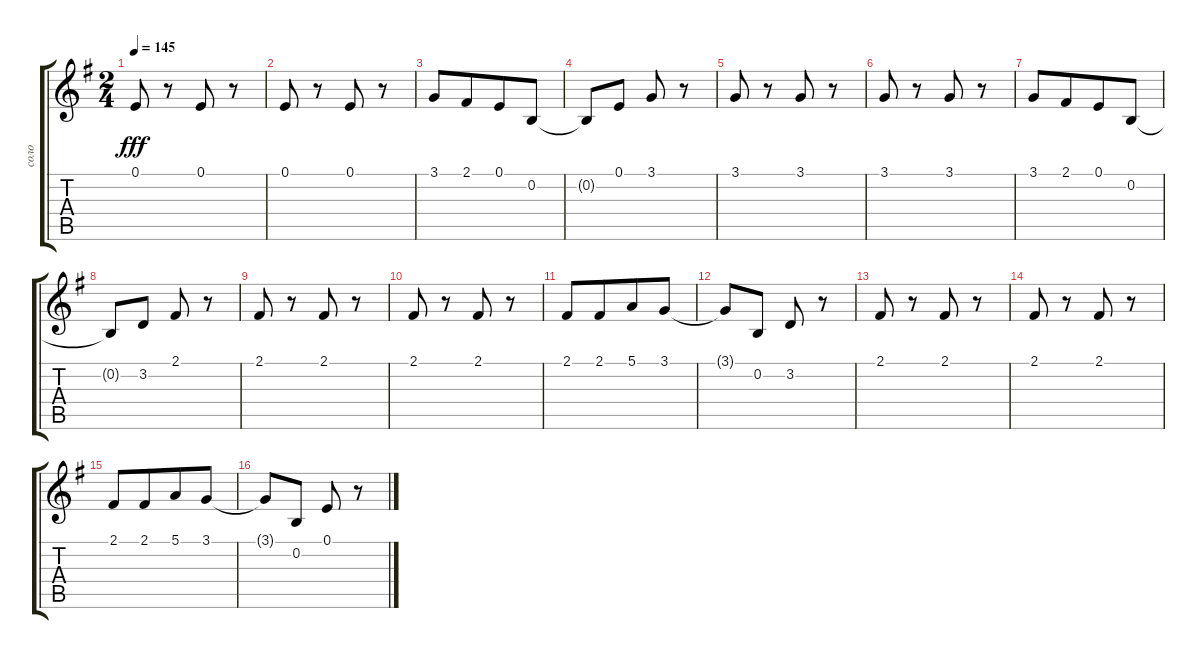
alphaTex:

\track ("соло" "соло") {instrument stringensemble1}
\staff {score tabs}
\tuning (E4 B3 G3 D3 A2 E2) {hide}
\ts (2 4)
\tempo 145
\clef g2
\ks eminor
0.1.8{dy fff} r.8 0.1.8 r.8 |
0.1.8 r.8 0.1.8 r.8 |
3.1.8 2.1.8{beam merge} 0.1.8 0.2.8 |
0.2{t}.8 0.1.8 3.1.8 r.8 |
3.1.8 r.8 3.1.8 r.8 |
3.1.8 r.8 3.1.8 r.8 |
3.1.8 2.1.8{beam merge} 0.1.8 0.2.8 |
0.2{t}.8 3.2.8 2.1.8 r.8 |
2.1.8 r.8 2.1.8 r.8 |
2.1.8 r.8 2.1.8 r.8 |
2.1.8 2.1.8{beam merge} 5.1.8 3.1.8 |
3.1{t}.8 0.2.8 3.2.8 r.8 |
2.1.8 r.8 2.1.8 r.8 |
2.1.8 r.8 2.1.8 r.8 |
2.1.8 2.1.8{beam merge} 5.1.8 3.1.8 |
3.1{t}.8 0.2.8 0.1.8 r.8
